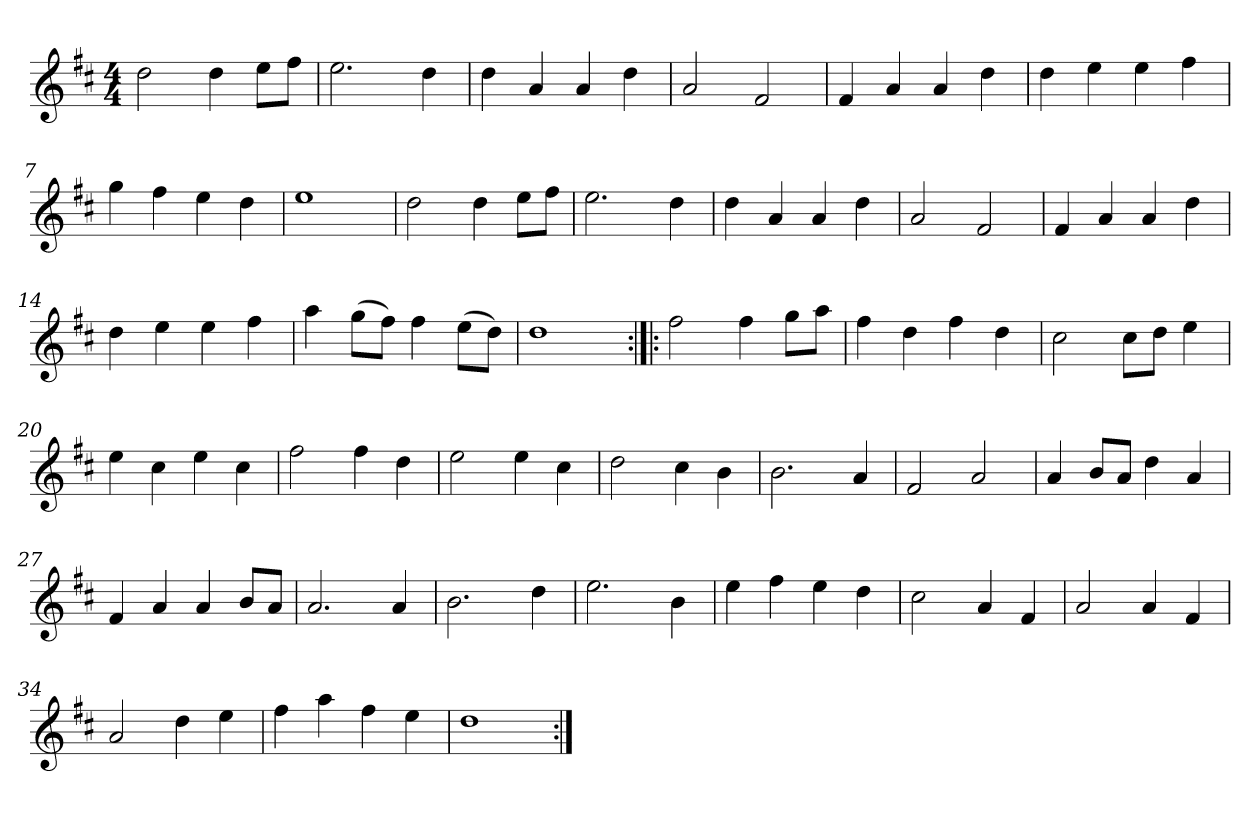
**kern
*part1
*staff1
*clefG2
*k[f#c#]
*D:
*M4/4
*MM168
=1
2dd
4dd
8ee\L
8ff#\J
=2
2.ee
4dd
=3
4dd
4a
4a
4dd
=4
2a
2f#
=5
4f#
4a
4a
4dd
=6
4dd
4ee
4ee
4ff#
=7
4gg
4ff#
4ee
4dd
=8
1ee
=9
2dd
4dd
8ee\L
8ff#\J
=10
2.ee
4dd
=11
4dd
4a
4a
4dd
=12
2a
2f#
=13
4f#
4a
4a
4dd
=14
4dd
4ee
4ee
4ff#
=15
4aa
(8gg\L
8ff#\J)
4ff#
(8ee\L
8dd\J)
=16
1dd
=17:|!|:
2ff#
4ff#
8gg\L
8aa\J
=18
4ff#
4dd
4ff#
4dd
=19
2cc#
8cc#\L
8dd\J
4ee
=20
4ee
4cc#
4ee
4cc#
=21
2ff#
4ff#
4dd
=22
2ee
4ee
4cc#
=23
2dd
4cc#
4b
=24
2.b
4a
=25
2f#
2a
=26
4a
8b/L
8a/J
4dd
4a
=27
4f#
4a
4a
8b/L
8a/J
=28
2.a
4a
=29
2.b
4dd
=30
2.ee
4b
=31
4ee
4ff#
4ee
4dd
=32
2cc#
4a
4f#
=33
2a
4a
4f#
=34
2a
4dd
4ee
=35
4ff#
4aa
4ff#
4ee
=36
1dd
=:|!
*-
